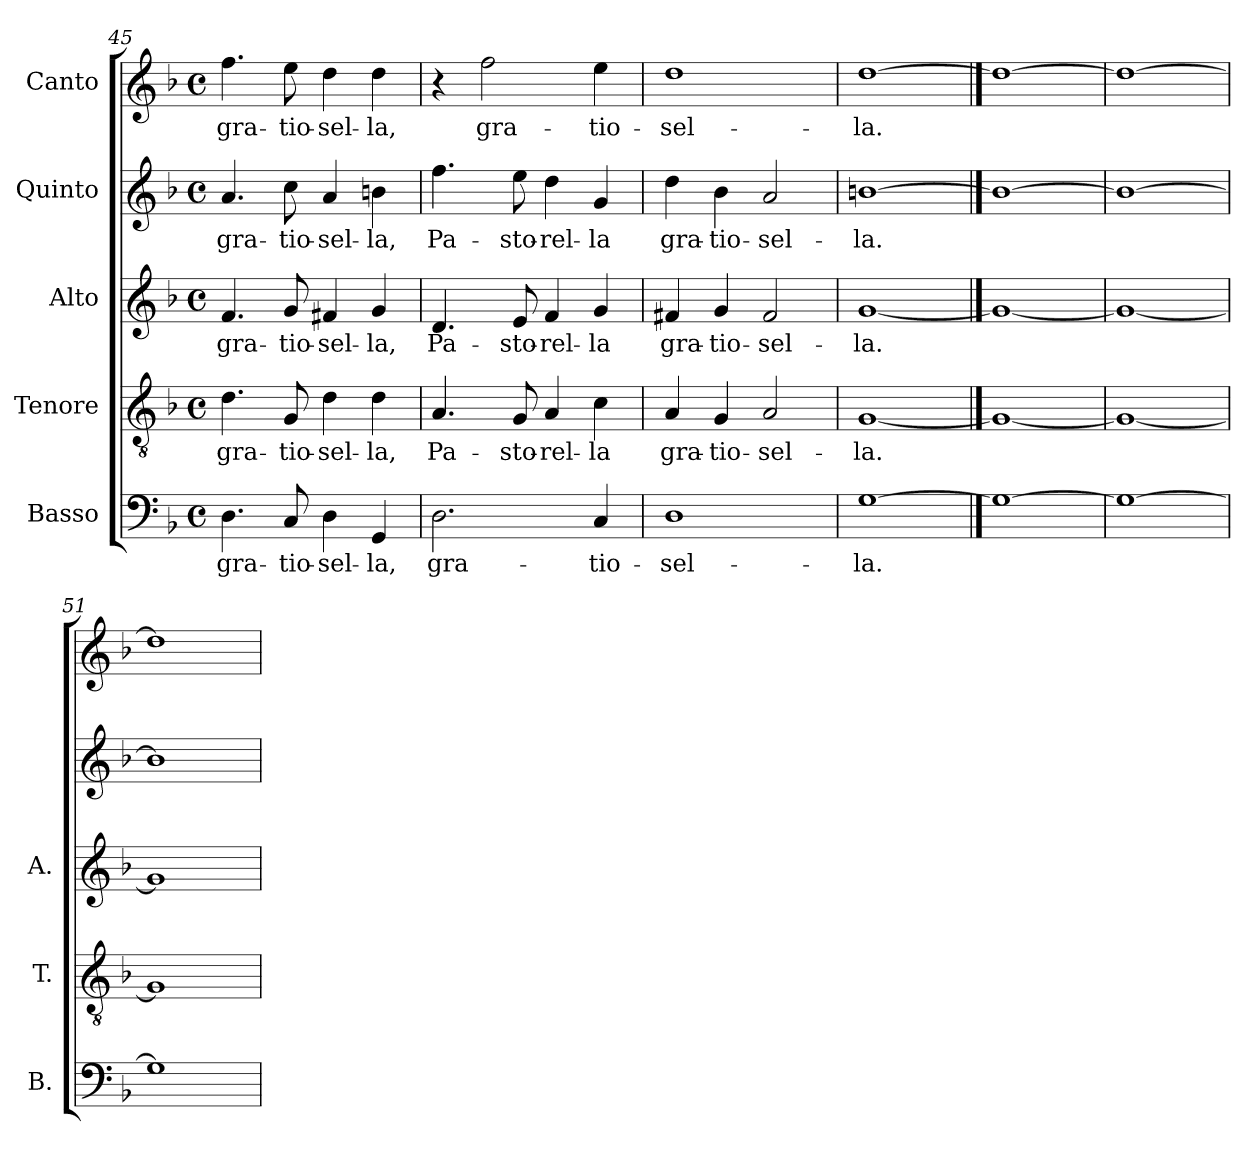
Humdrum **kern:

**kern	**text	**kern	**text	**kern	**text	**kern	**text	**kern	**text
*part5	*part5	*part4	*part4	*part3	*part3	*part2	*part2	*part1	*part1
*staff5	*staff5	*staff4	*staff4	*staff3	*staff3	*staff2	*staff2	*staff1	*staff1
*I"Basso	*	*I"Tenore	*	*I"Alto	*	*I"Quinto	*	*I"Canto	*
*I'B.	*	*I'T.	*	*I'A.	*	*	*	*	*
*clefF4	*	*clefGv2	*	*clefG2	*	*clefG2	*	*clefG2	*
*	*	*ITrd7c12	*	*	*	*	*	*	*
*k[b-]	*	*k[b-]	*	*k[b-]	*	*k[b-]	*	*k[b-]	*
*F:	*	*F:	*	*F:	*	*F:	*	*F:	*
*M4/4	*	*M4/4	*	*M4/4	*	*M4/4	*	*M4/4	*
*met(c)	*	*met(c)	*	*met(c)	*	*met(c)	*	*met(c)	*
=45	=45	=45	=45	=45	=45	=45	=45	=45	=45
!	!LO:LY:b:color=#000000	!	!	!	!	!	!	!	!
!	!	!	!LO:LY:b:color=#000000	!	!	!	!	!	!
!	!	!	!	!	!LO:LY:b:color=#000000	!	!	!	!
!	!	!	!	!	!	!	!LO:LY:b:color=#000000	!	!
!	!	!	!	!	!	!	!	!	!LO:LY:b:color=#000000
4.Di\	gra-	4.Di\	gra-	4.fi/	gra-	4.ai/	gra-	4.ffi\	gra-
!	!LO:LY:b:color=#000000	!	!	!	!	!	!	!	!
!	!	!	!LO:LY:b:color=#000000	!	!	!	!	!	!
!	!	!	!	!	!LO:LY:b:color=#000000	!	!	!	!
!	!	!	!	!	!	!	!LO:LY:b:color=#000000	!	!
!	!	!	!	!	!	!	!	!	!LO:LY:b:color=#000000
8Ci/	-tio-	8GGi/	-tio-	8gi/	-tio-	8cci\	-tio-	8eei\	-tio-
!	!LO:LY:b:color=#000000	!	!	!	!	!	!	!	!
!	!	!	!LO:LY:b:color=#000000	!	!	!	!	!	!
!	!	!	!	!	!LO:LY:b:color=#000000	!	!	!	!
!	!	!	!	!	!	!	!LO:LY:b:color=#000000	!	!
!	!	!	!	!	!	!	!	!	!LO:LY:b:color=#000000
4Di\	-sel-	4Di\	-sel-	4f#Xi/	-sel-	4ai/	-sel-	4ddi\	-sel-
!	!LO:LY:b:color=#000000	!	!	!	!	!	!	!	!
!	!	!	!LO:LY:b:color=#000000	!	!	!	!	!	!
!	!	!	!	!	!LO:LY:b:color=#000000	!	!	!	!
!	!	!	!	!	!	!	!LO:LY:b:color=#000000	!	!
!	!	!	!	!	!	!	!	!	!LO:LY:b:color=#000000
4GGi/	-la,	4Di\	-la,	4gi/	-la,	4bni\	-la,	4ddi\	-la,
=46	=46	=46	=46	=46	=46	=46	=46	=46	=46
!	!LO:LY:b:color=#000000	!	!	!	!	!	!	!	!
!	!	!	!LO:LY:b:color=#000000	!	!	!	!	!	!
!	!	!	!	!	!LO:LY:b:color=#000000	!	!	!	!
!	!	!	!	!	!	!	!LO:LY:b:color=#000000	!	!
2.Di\	gra-	4.AAi/	Pa-	4.di/	Pa-	4.ffi\	Pa-	4r	.
!	!	!	!	!	!	!	!	!	!LO:LY:b:color=#000000
.	.	.	.	.	.	.	.	2ffi\	gra-
!	!	!	!LO:LY:b:color=#000000	!	!	!	!	!	!
!	!	!	!	!	!LO:LY:b:color=#000000	!	!	!	!
!	!	!	!	!	!	!	!LO:LY:b:color=#000000	!	!
.	.	8GGi/	-sto-	8ei/	-sto-	8eei\	-sto-	.	.
!	!	!	!LO:LY:b:color=#000000	!	!	!	!	!	!
!	!	!	!	!	!LO:LY:b:color=#000000	!	!	!	!
!	!	!	!	!	!	!	!LO:LY:b:color=#000000	!	!
.	.	4AAi/	-rel-	4fi/	-rel-	4ddi\	-rel-	.	.
!	!LO:LY:b:color=#000000	!	!	!	!	!	!	!	!
!	!	!	!LO:LY:b:color=#000000	!	!	!	!	!	!
!	!	!	!	!	!LO:LY:b:color=#000000	!	!	!	!
!	!	!	!	!	!	!	!LO:LY:b:color=#000000	!	!
!	!	!	!	!	!	!	!	!	!LO:LY:b:color=#000000
4Ci/	-tio-	4Ci\	-la	4gi/	-la	4gi/	-la	4eei\	-tio-
=47	=47	=47	=47	=47	=47	=47	=47	=47	=47
!	!LO:LY:b:color=#000000	!	!	!	!	!	!	!	!
!	!	!	!LO:LY:b:color=#000000	!	!	!	!	!	!
!	!	!	!	!	!LO:LY:b:color=#000000	!	!	!	!
!	!	!	!	!	!	!	!LO:LY:b:color=#000000	!	!
!	!	!	!	!	!	!	!	!	!LO:LY:b:color=#000000
1Di	-sel-	4AAi/	gra-	4f#Xi/	gra-	4ddi\	gra-	1ddi	-sel-
!	!	!	!LO:LY:b:color=#000000	!	!	!	!	!	!
!	!	!	!	!	!LO:LY:b:color=#000000	!	!	!	!
!	!	!	!	!	!	!	!LO:LY:b:color=#000000	!	!
.	.	4GGi/	-tio-	4gi/	-tio-	4b-i\	-tio-	.	.
!	!	!	!LO:LY:b:color=#000000	!	!	!	!	!	!
!	!	!	!	!	!LO:LY:b:color=#000000	!	!	!	!
!	!	!	!	!	!	!	!LO:LY:b:color=#000000	!	!
.	.	2AAi/	-sel-	2f#i/	-sel-	2ai/	-sel-	.	.
=48	=48	=48	=48	=48	=48	=48	=48	=48	=48
!	!LO:LY:b:color=#000000	!	!	!	!	!	!	!	!
!	!	!	!LO:LY:b:color=#000000	!	!	!	!	!	!
!	!	!	!	!	!LO:LY:b:color=#000000	!	!	!	!
!	!	!	!	!	!	!	!LO:LY:b:color=#000000	!	!
!	!	!	!	!	!	!	!	!	!LO:LY:b:color=#000000
[1Gi	-la.	[1GGi	-la.	[1gi	-la.	[1bni	-la.	[1ddi	-la.
==49	==49	==49	==49	==49	==49	==49	==49	==49	==49
1Gi_	.	1GGi_	.	1gi_	.	1bi_	.	1ddi_	.
=50	=50	=50	=50	=50	=50	=50	=50	=50	=50
1Gi_	.	1GGi_	.	1gi_	.	1bi_	.	1ddi_	.
=51	=51	=51	=51	=51	=51	=51	=51	=51	=51
1Gi]	.	1GGi]	.	1gi]	.	1bi]	.	1ddi]	.
=	=	=	=	=	=	=	=	=	=
*-	*-	*-	*-	*-	*-	*-	*-	*-	*-
